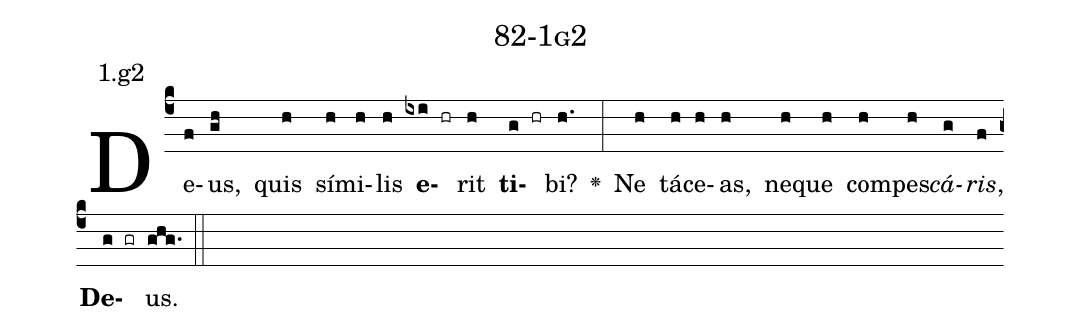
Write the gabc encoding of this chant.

name: 82-1g2;
annotation: 1.g2;
%%
(c4)De(f)us,(gh) quis(h) sí(h)mi(h)lis(h) <b>e</b>(ixi hr)rit(h) <b>ti</b>(g hr)bi?(h.) <v>\greheightstar</v>(:) Ne(h) tá(h)ce(h)as,(h) ne(h)que(h) com(h)pes(h)<i>cá</i>(g)<i>ris</i>,(f) <b>De</b>(g gr)us.(ghg.) (::)


%E(h) u(h) o(g) u(f) a(g) e.(ghg.) (::)
